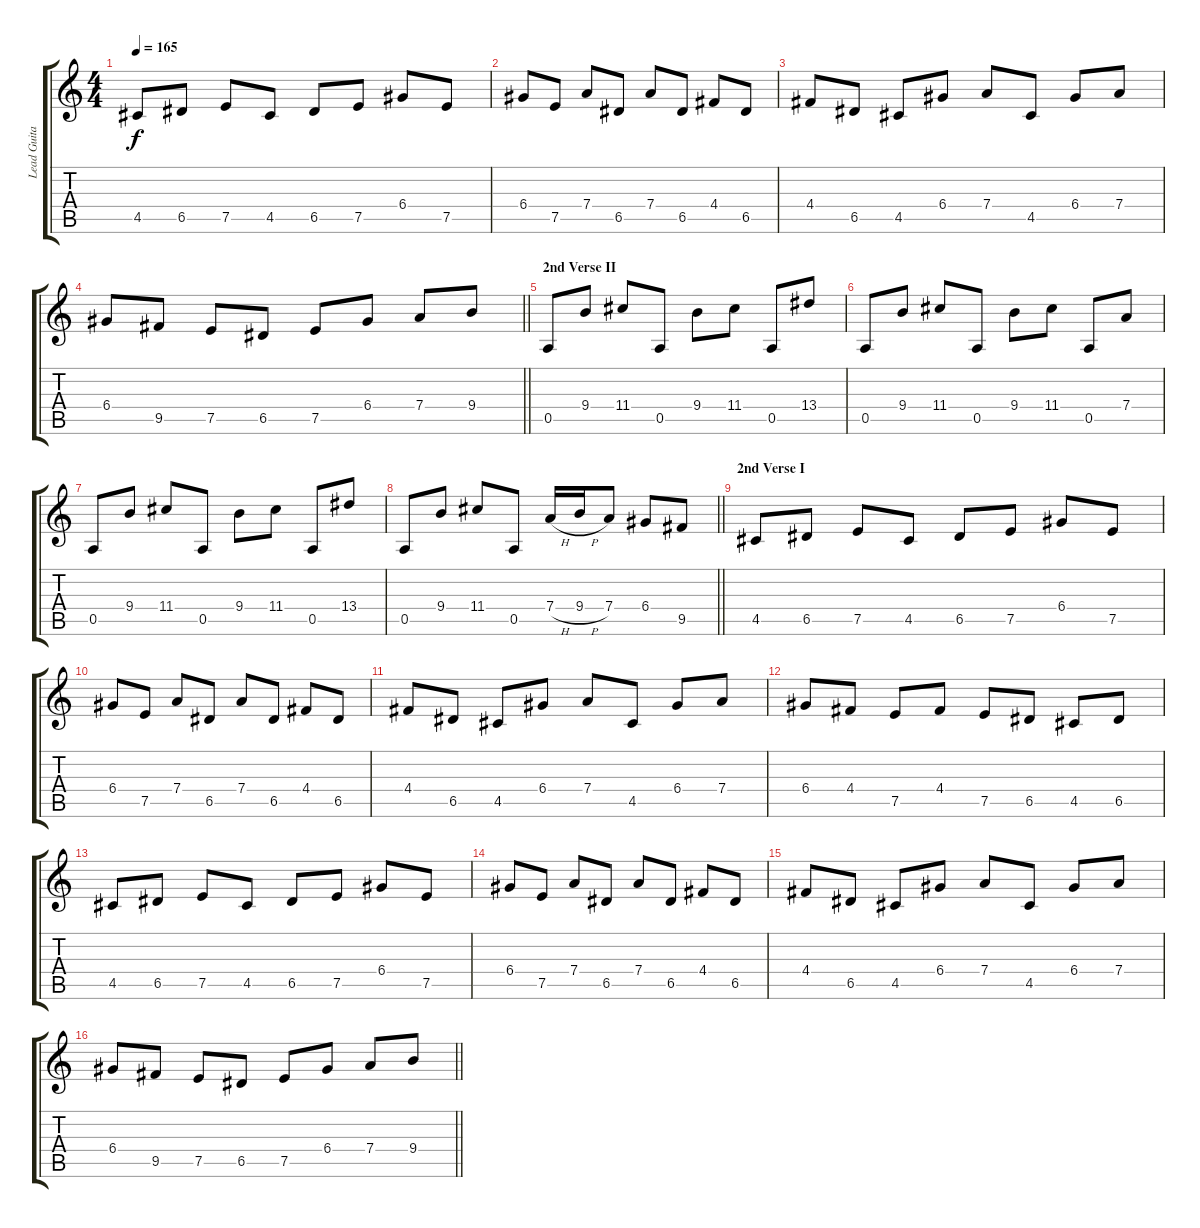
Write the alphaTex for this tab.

\track ("Lead Guitar" "Lead Guita") {instrument distortionguitar}
\staff {score tabs}
\tuning (E4 B3 G3 D3 A2 D2) {hide}
\ts (4 4)
\tempo 165
\clef g2
\ks c
4.5.8{dy f} 6.5.8 7.5.8 4.5.8 6.5.8 7.5.8 6.4.8 7.5.8 |
6.4.8 7.5.8 7.4.8 6.5.8 7.4.8 6.5.8 4.4.8 6.5.8 |
4.4.8 6.5.8 4.5.8 6.4.8 7.4.8 4.5.8 6.4.8 7.4.8 |
\barLineRight lightlight
6.4.8 9.5.8 7.5.8 6.5.8 7.5.8 6.4.8 7.4.8 9.4.8 |
\section ("" "2nd Verse II")
0.5.8 9.4.8 11.4.8 0.5.8 9.4.8 11.4.8 0.5.8 13.4.8 |
0.5.8 9.4.8 11.4.8 0.5.8 9.4.8 11.4.8 0.5.8 7.4.8 |
0.5.8 9.4.8 11.4.8 0.5.8 9.4.8 11.4.8 0.5.8 13.4.8 |
\barLineRight lightlight
0.5.8 9.4.8 11.4.8 0.5.8 7.4{h}.16 9.4{h}.16 7.4.8 6.4.8 9.5.8 |
\section ("" "2nd Verse I")
4.5.8 6.5.8 7.5.8 4.5.8 6.5.8 7.5.8 6.4.8 7.5.8 |
6.4.8 7.5.8 7.4.8 6.5.8 7.4.8 6.5.8 4.4.8 6.5.8 |
4.4.8 6.5.8 4.5.8 6.4.8 7.4.8 4.5.8 6.4.8 7.4.8 |
6.4.8 4.4.8 7.5.8 4.4.8 7.5.8 6.5.8 4.5.8 6.5.8 |
4.5.8 6.5.8 7.5.8 4.5.8 6.5.8 7.5.8 6.4.8 7.5.8 |
6.4.8 7.5.8 7.4.8 6.5.8 7.4.8 6.5.8 4.4.8 6.5.8 |
4.4.8 6.5.8 4.5.8 6.4.8 7.4.8 4.5.8 6.4.8 7.4.8 |
\barLineRight lightlight
6.4.8 9.5.8 7.5.8 6.5.8 7.5.8 6.4.8 7.4.8 9.4.8
